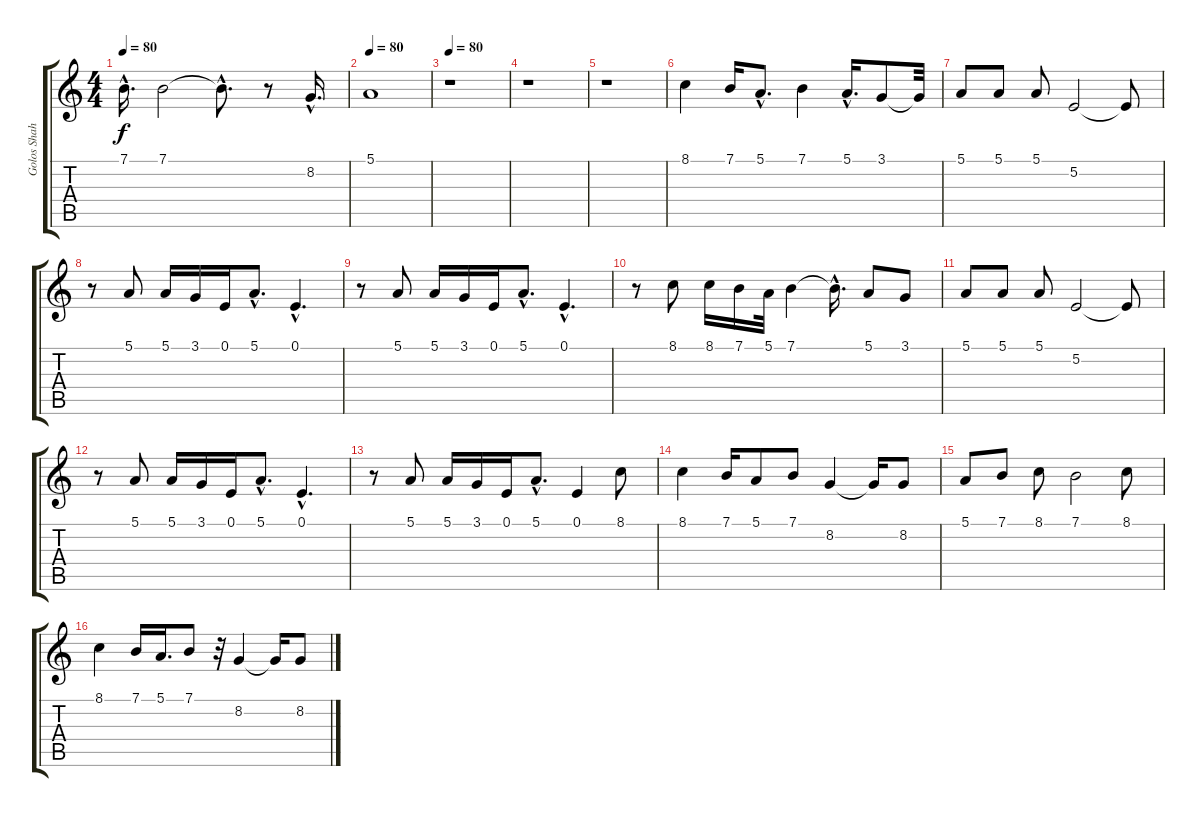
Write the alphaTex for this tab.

\track ("Golos Shahrin   " "Golos Shah") {instrument lead3calliope}
\staff {score tabs}
\tuning (E4 B3 G3 D3 A2 E2) {hide}
\ts (4 4)
\tempo 80
\clef g2
\ks c
7.1{hac}.16{d dy f} 7.1.2 7.1{hac t}.8{d} r.8 8.2{hac}.16{d} |
\tempo 80
5.1.1 |
\tempo 80
r.1 |
r.1 |
r.1 |
8.1.4 7.1.16 5.1{hac}.8{d} 7.1.4 5.1{hac}.16{d} 3.1.8 3.1{t}.32 |
5.1.8 5.1.8 5.1.8 5.2.2 5.2{t}.8 |
r.8 5.1.8 5.1.16 3.1.16 0.1.16 5.1{hac}.8{d} 0.1{hac}.4{d} |
r.8 5.1.8 5.1.16 3.1.16 0.1.16 5.1{hac}.8{d} 0.1{hac}.4{d} |
r.8 8.1.8 8.1.16 7.1.16 5.1.32 7.1.4 7.1{hac t}.16{d} 5.1.8 3.1.8 |
5.1.8 5.1.8 5.1.8 5.2.2 5.2{t}.8 |
r.8 5.1.8 5.1.16 3.1.16 0.1.16 5.1{hac}.8{d} 0.1{hac}.4{d} |
r.8 5.1.8 5.1.16 3.1.16 0.1.16 5.1{hac}.8{d} 0.1.4 8.1.8 |
8.1.4 7.1.16 5.1.8 7.1.8 8.2.4 8.2{t}.16 8.2.8 |
5.1.8 7.1.8 8.1.8 7.1.2 8.1.8 |
8.1.4 7.1.16 5.1.16{d} 7.1.8 r.32 8.2.4 8.2{t}.16 8.2.8
